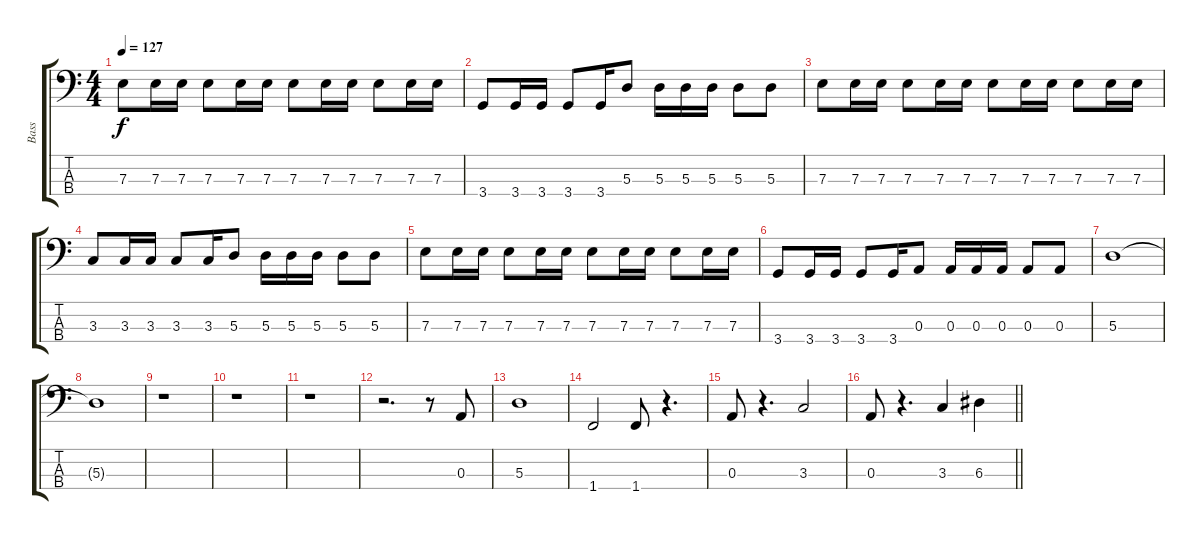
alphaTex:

\track ("Bass" "Bass") {instrument electricbassfinger}
\staff {score tabs}
\tuning (G2 D2 A1 E1) {hide}
\ts (4 4)
\tempo 127
\clef f4
\ks c
7.3.8{dy f} 7.3.16 7.3.16 7.3.8 7.3.16 7.3.16 7.3.8 7.3.16 7.3.16 7.3.8 7.3.16 7.3.16 |
3.4.8 3.4.16 3.4.16 3.4.8 3.4.16 5.3.8 5.3.16 5.3.16 5.3.16 5.3.8 5.3.8 |
7.3.8 7.3.16 7.3.16 7.3.8 7.3.16 7.3.16 7.3.8 7.3.16 7.3.16 7.3.8 7.3.16 7.3.16 |
3.3.8 3.3.16 3.3.16 3.3.8 3.3.16 5.3.8 5.3.16 5.3.16 5.3.16 5.3.8 5.3.8 |
7.3.8 7.3.16 7.3.16 7.3.8 7.3.16 7.3.16 7.3.8 7.3.16 7.3.16 7.3.8 7.3.16 7.3.16 |
3.4.8 3.4.16 3.4.16 3.4.8 3.4.16 0.3.8 0.3.16 0.3.16 0.3.16 0.3.8 0.3.8 |
5.3.1{volume 0} |
5.3{t}.1 |
r.1 |
r.1 |
r.1 |
r.2{d volume 10} r.8 0.3.8 |
5.3.1 |
1.4.2 1.4.8 r.4{d} |
0.3.8 r.4{d} 3.3.2 |
\barLineRight lightlight
0.3.8 r.4{d} 3.3.4 6.3.4
